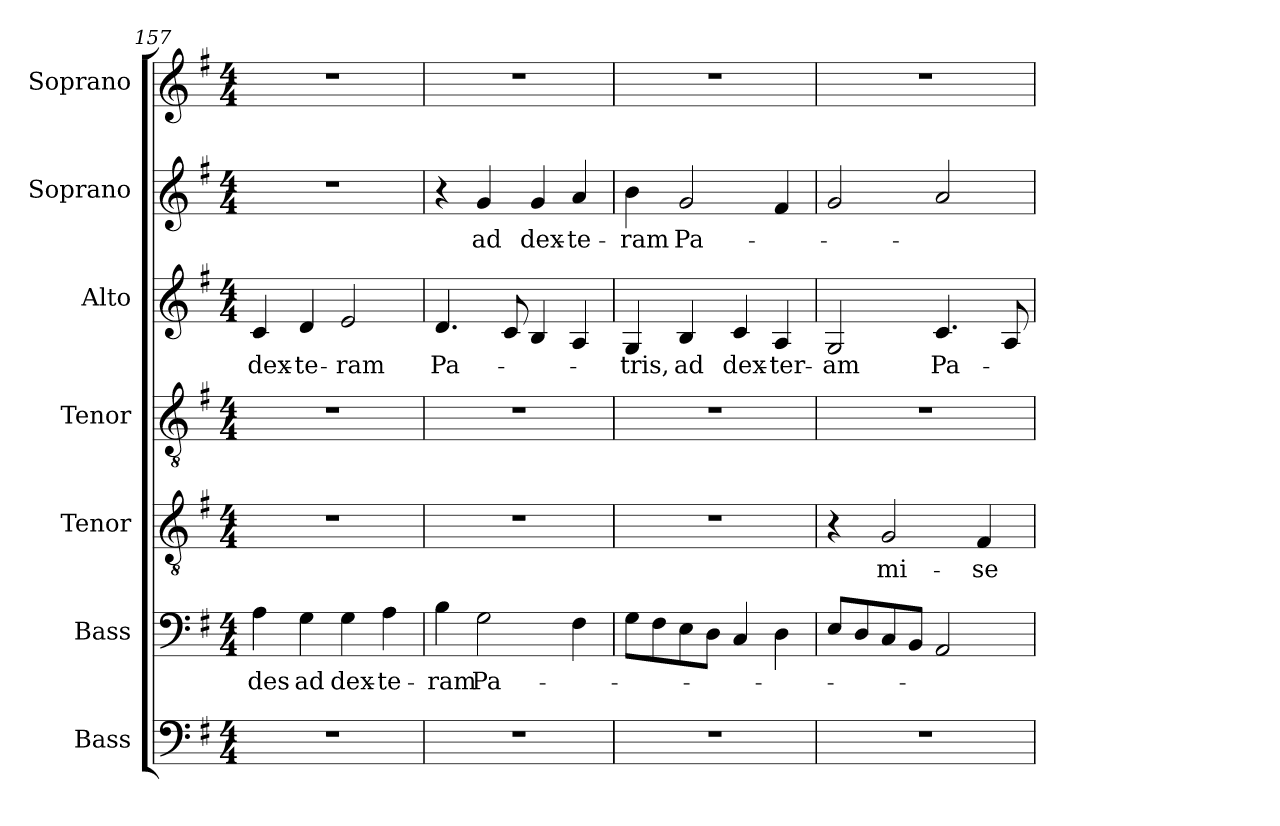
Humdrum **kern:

**kern	**kern	**text	**kern	**text	**kern	**kern	**text	**kern	**text	**kern
*part7	*part6	*part6	*part5	*part5	*part4	*part3	*part3	*part2	*part2	*part1
*staff7	*staff6	*staff6	*staff5	*staff5	*staff4	*staff3	*staff3	*staff2	*staff2	*staff1
*I"Bass	*I"Bass	*	*I"Tenor	*	*I"Tenor	*I"Alto	*	*I"Soprano	*	*I"Soprano
*I'B.	*I'B.	*	*I'T.	*	*I'T.	*I'A.	*	*I'S.	*	*I'S.
*clefF4	*clefF4	*	*clefGv2	*	*clefGv2	*clefG2	*	*clefG2	*	*clefG2
*	*	*	*ITrd7c12	*	*ITrd7c12	*	*	*	*	*
*k[f#]	*k[f#]	*	*k[f#]	*	*k[f#]	*k[f#]	*	*k[f#]	*	*k[f#]
*G:	*G:	*	*G:	*	*G:	*G:	*	*G:	*	*G:
*M4/4	*M4/4	*	*M4/4	*	*M4/4	*M4/4	*	*M4/4	*	*M4/4
=157	=157	=157	=157	=157	=157	=157	=157	=157	=157	=157
!	!	!LO:LY:b:color=#000000	!	!	!	!	!	!	!	!
!	!	!	!	!	!	!	!LO:LY:b:color=#000000	!	!	!
1r	4Ai\	-des	1r	.	1r	4ci/	dex-	1r	.	1r
!	!	!LO:LY:b:color=#000000	!	!	!	!	!	!	!	!
!	!	!	!	!	!	!	!LO:LY:b:color=#000000	!	!	!
.	4Gi\	ad	.	.	.	4di/	-te-	.	.	.
!	!	!LO:LY:b:color=#000000	!	!	!	!	!	!	!	!
!	!	!	!	!	!	!	!LO:LY:b:color=#000000	!	!	!
.	4Gi\	dex-	.	.	.	2ei/	-ram	.	.	.
!	!	!LO:LY:b:color=#000000	!	!	!	!	!	!	!	!
.	4Ai\	-te-	.	.	.	.	.	.	.	.
=158	=158	=158	=158	=158	=158	=158	=158	=158	=158	=158
!	!	!LO:LY:b:color=#000000	!	!	!	!	!	!	!	!
!	!	!	!	!	!	!	!LO:LY:b:color=#000000	!	!	!
1r	4Bi\	-ram	1r	.	1r	4.di/	Pa-	4r	.	1r
!	!	!LO:LY:b:color=#000000	!	!	!	!	!	!	!	!
!	!	!	!	!	!	!	!	!	!LO:LY:b:color=#000000	!
.	2Gi\	Pa-	.	.	.	.	.	4gi/	-ad	.
.	.	.	.	.	.	8ci/	.	.	.	.
!	!	!	!	!	!	!	!	!	!LO:LY:b:color=#000000	!
.	.	.	.	.	.	4Bi/	.	4gi/	dex-	.
!	!	!	!	!	!	!	!	!	!LO:LY:b:color=#000000	!
.	4F#i\	.	.	.	.	4Ai/	.	4ai/	-te-	.
=159	=159	=159	=159	=159	=159	=159	=159	=159	=159	=159
!	!	!	!	!	!	!	!LO:LY:b:color=#000000	!	!	!
!	!	!	!	!	!	!	!	!	!LO:LY:b:color=#000000	!
1r	8Gi\L	.	1r	.	1r	4Gi/	-tris,	4bi\	-ram	1r
.	8F#i\	.	.	.	.	.	.	.	.	.
!	!	!	!	!	!	!	!LO:LY:b:color=#000000	!	!	!
!	!	!	!	!	!	!	!	!	!LO:LY:b:color=#000000	!
.	8Ei\	.	.	.	.	4Bi/	ad	2gi/	Pa-	.
.	8Di\J	.	.	.	.	.	.	.	.	.
!	!	!	!	!	!	!	!LO:LY:b:color=#000000	!	!	!
.	4Ci/	.	.	.	.	4ci/	dex-	.	.	.
!	!	!	!	!	!	!	!LO:LY:b:color=#000000	!	!	!
.	4Di\	.	.	.	.	4Ai/	-ter-	4f#i/	.	.
!!LO:LB:g=z
=160	=160	=160	=160	=160	=160	=160	=160	=160	=160	=160
!	!	!	!	!	!	!	!LO:LY:b:color=#000000	!	!	!
1r	8Ei/L	.	4r	.	1r	2Gi/	-am	2gi/	.	1r
.	8Di/	.	.	.	.	.	.	.	.	.
!	!	!	!	!LO:LY:b:color=#000000	!	!	!	!	!	!
.	8Ci/	.	2GGi/	mi-	.	.	.	.	.	.
.	8BBi/J	.	.	.	.	.	.	.	.	.
!	!	!	!	!	!	!	!LO:LY:b:color=#000000	!	!	!
.	2AAi/	.	.	.	.	4.ci/	Pa-	2ai/	.	.
!	!	!	!	!LO:LY:b:color=#000000	!	!	!	!	!	!
.	.	.	4FF#i/	-se-	.	.	.	.	.	.
.	.	.	.	.	.	8Ai/	.	.	.	.
=	=	=	=	=	=	=	=	=	=	=
*-	*-	*-	*-	*-	*-	*-	*-	*-	*-	*-
